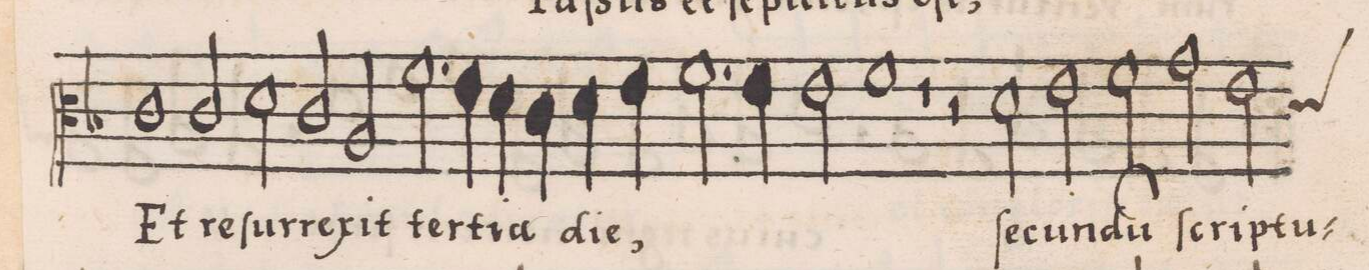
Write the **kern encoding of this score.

**kern	**text
*I"CANTVS	*
*clefC3	*
*k[b-]	*
*M2/1	*
1c\	Et
=117-	=117-
2c/	re-
2d\	-ſur-
2c/	-rex-
=118-	=118-
2A/	-it
2.f\	ter-
4eny\	-ti-
4d\	-a
4c\	.
=119-	=119-
4d\	di-
4e\	.
2.f\	-e,
4e\	.
2e\	.
=120-	=120-
1f	.
1r	.
=121-	=121-
2r	.
2d\	ſe-
2e\	-cun-
2f\	-du(m)
=122-	=122-
2g\	ſceip-
*custos:d	*
2e\	-tu-
*-	*-
